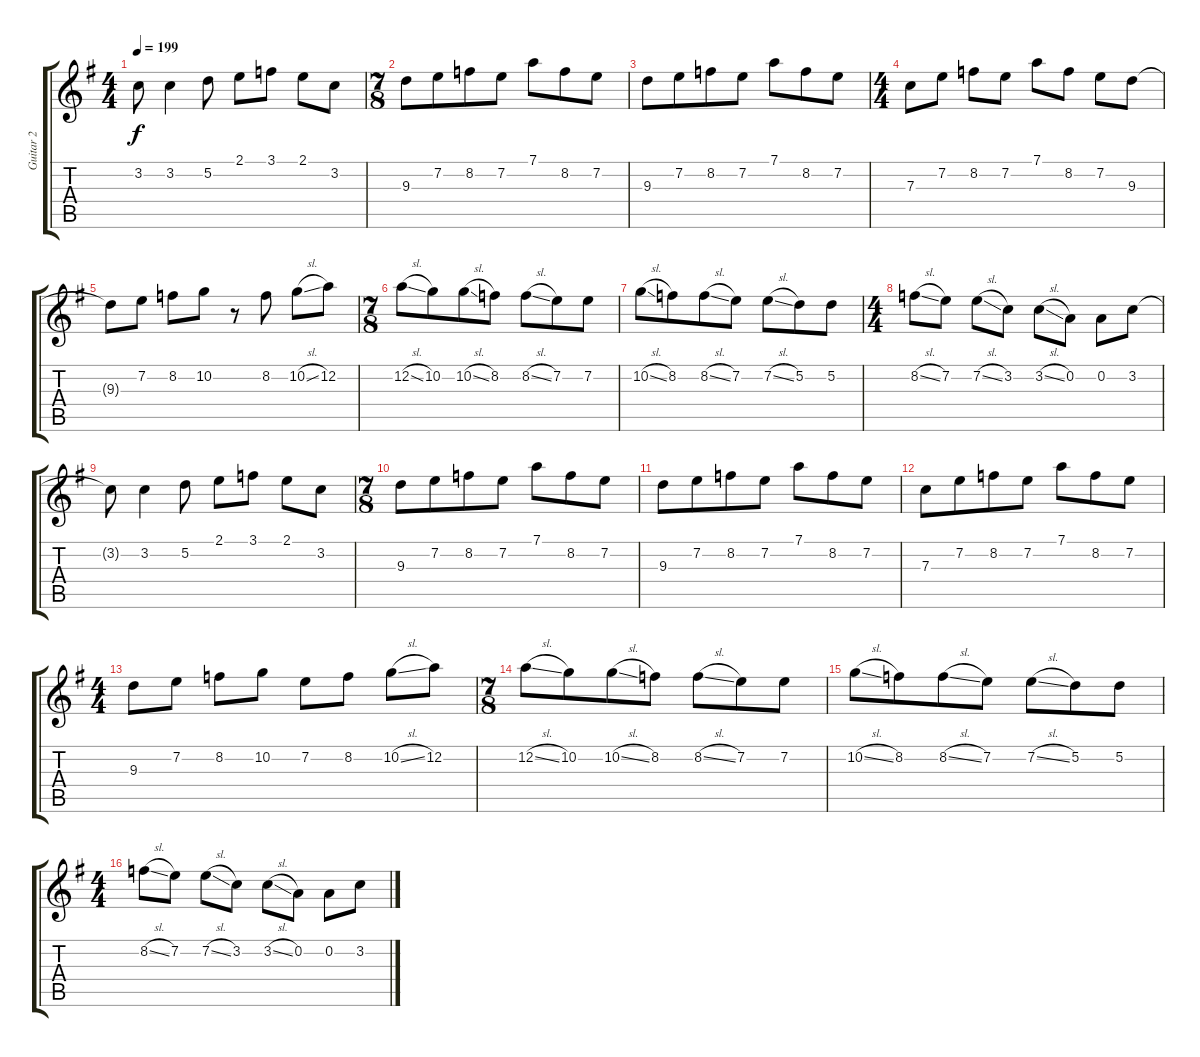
\track ("Guitar 2" "Guitar 2") {instrument distortionguitar}
\staff {score tabs}
\tuning (D4 A3 F3 C3 G2 D2) {hide}
\ts (4 4)
\tempo 199
\clef g2
\ks eminor
3.2{t}.8{dy f} 3.2.4 5.2.8 2.1.8 3.1.8 2.1.8 3.2.8 |
\ts (7 8)
9.3.8 7.2.8 8.2.8 7.2.8 7.1.8 8.2.8 7.2.8 |
9.3.8 7.2.8 8.2.8 7.2.8 7.1.8 8.2.8 7.2.8 |
\ts (4 4)
7.3.8 7.2.8 8.2.8 7.2.8 7.1.8 8.2.8 7.2.8 9.3.8 |
9.3{t}.8 7.2.8 8.2.8 10.2.8 r.8 8.2.8 10.2{sl}.8 12.2.8 |
\ts (7 8)
12.2{sl}.8 10.2.8 10.2{sl}.8 8.2.8 8.2{sl}.8 7.2.8 7.2.8 |
10.2{sl}.8 8.2.8 8.2{sl}.8 7.2.8 7.2{sl}.8 5.2.8 5.2.8 |
\ts (4 4)
8.2{sl}.8 7.2.8 7.2{sl}.8 3.2.8 3.2{sl}.8 0.2.8 0.2.8 3.2.8 |
3.2{t}.8 3.2.4 5.2.8 2.1.8 3.1.8 2.1.8 3.2.8 |
\ts (7 8)
9.3.8 7.2.8 8.2.8 7.2.8 7.1.8 8.2.8 7.2.8 |
9.3.8 7.2.8 8.2.8 7.2.8 7.1.8 8.2.8 7.2.8 |
7.3.8 7.2.8 8.2.8 7.2.8 7.1.8 8.2.8 7.2.8 |
\ts (4 4)
9.3.8 7.2.8 8.2.8 10.2.8 7.2.8 8.2.8 10.2{sl}.8 12.2.8 |
\ts (7 8)
12.2{sl}.8 10.2.8 10.2{sl}.8 8.2.8 8.2{sl}.8 7.2.8 7.2.8 |
10.2{sl}.8 8.2.8 8.2{sl}.8 7.2.8 7.2{sl}.8 5.2.8 5.2.8 |
\ts (4 4)
8.2{sl}.8 7.2.8 7.2{sl}.8 3.2.8 3.2{sl}.8 0.2.8 0.2.8 3.2.8
